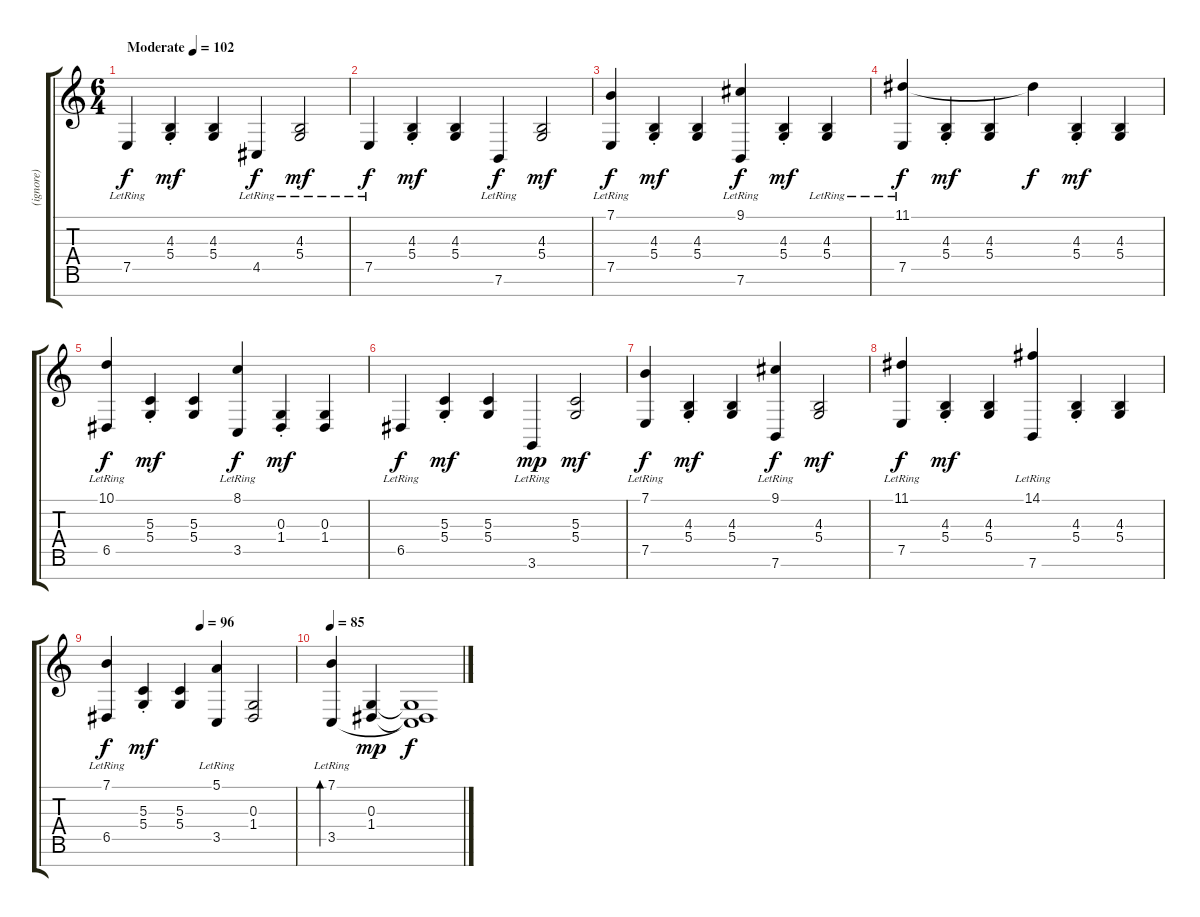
\track ("(ignore)" "(ignore)") {instrument acousticgrandpiano}
\staff {score tabs}
\tuning (E4 B3 G3 D3 A2 E2 B1) {hide}
\ts (6 4)
\tempo (102 "Moderate")
\clef g2
\ks c
7.5{lr}.4{dy f instrument acousticgrandpiano} (4.3{st} 5.4{st}).4{dy mf} (4.3 5.4).4 4.5{lr}.4{dy f} (4.3{lr} 5.4{lr}).2{dy mf} |
7.5{lr}.4{dy f} (4.3{st} 5.4{st}).4{dy mf} (4.3 5.4).4 7.6{lr}.4{dy f} (4.3 5.4).2{dy mf} |
(7.1{lr} 7.5{lr}).4{dy f} (4.3{st} 5.4{st}).4{dy mf} (4.3 5.4).4 (9.1{lr} 7.6{lr}).4{dy f} (4.3{st} 5.4{st}).4{dy mf} (4.3{lr} 5.4{lr}).4 |
(11.1{lr} 7.5{lr}).4{dy f} (4.3{st} 5.4{st}).4{dy mf} (4.3 5.4).4 11.1{t}.4{dy f} (4.3{st} 5.4{st}).4{dy mf} (4.3 5.4).4 |
(10.1{lr} 6.5{lr}).4{dy f} (5.3{st} 5.4{st}).4{dy mf} (5.3 5.4).4 (8.1{lr} 3.5{lr}).4{dy f} (0.3{st} 1.4{st}).4{dy mf} (0.3 1.4).4 |
6.5{lr}.4{dy f} (5.3{st} 5.4{st}).4{dy mf} (5.3 5.4).4 3.6{lr}.4{dy mp} (5.3 5.4).2{dy mf} |
(7.1{lr} 7.5{lr}).4{dy f} (4.3{st} 5.4{st}).4{dy mf} (4.3 5.4).4 (9.1{lr} 7.6{lr}).4{dy f} (4.3 5.4).2{dy mf} |
(11.1{lr} 7.5{lr}).4{dy f} (4.3{st} 5.4{st}).4{dy mf} (4.3 5.4).4 (14.1{lr} 7.6{lr}).4 (4.3{st} 5.4{st}).4 (4.3 5.4).4 |
\tempo (96 0.5)
(7.1{lr} 6.5{lr}).4{dy f} (5.3{st} 5.4{st}).4{dy mf} (5.3 5.4).4 (5.1{lr} 3.5{lr}).4 (0.3 1.4).2 |
\tempo 85
(7.1{lr} 3.5{lr}).4{bd 60} (0.3 1.4).4{dy mp} (0.3{t} 1.4{t} 3.5{t}).1{dy f}
